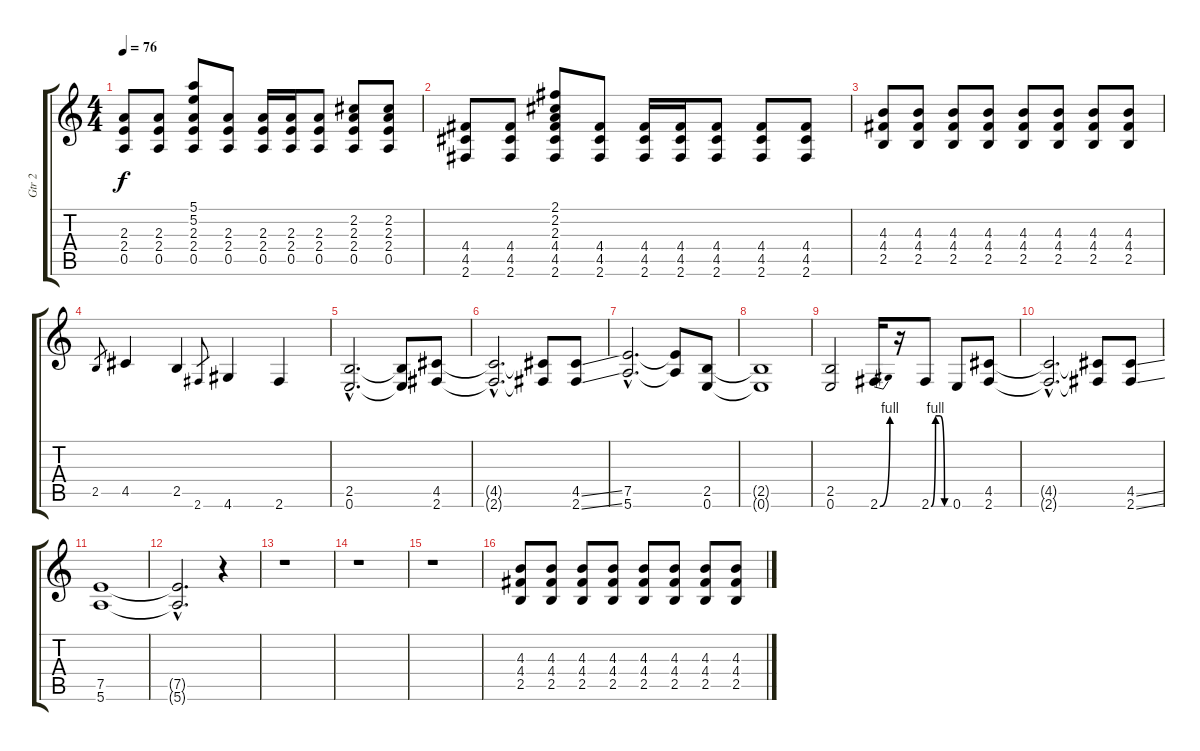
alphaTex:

\track ("Gtr 2" "Gtr 2") {instrument distortionguitar}
\staff {score tabs}
\tuning (E4 B3 G3 D3 A2 E2) {hide}
\ts (4 4)
\tempo 76
\clef g2
\ks c
(2.3 2.4 0.5).8{dy f} (2.3 2.4 0.5).8 (5.1 5.2 2.3 2.4 0.5).8 (2.3 2.4 0.5).8 (2.3 2.4 0.5).16 (2.3 2.4 0.5).16 (2.3 2.4 0.5).8 (2.2 2.3 2.4 0.5).8 (2.2 2.3 2.4 0.5).8 |
(4.4 4.5 2.6).8 (4.4 4.5 2.6).8 (2.1 2.2 2.3 4.4 4.5 2.6).8 (4.4 4.5 2.6).8 (4.4 4.5 2.6).16 (4.4 4.5 2.6).16 (4.4 4.5 2.6).8 (4.4 4.5 2.6).8 (4.4 4.5 2.6).8 |
(4.3 4.4 2.5).8 (4.3 4.4 2.5).8 (4.3 4.4 2.5).8 (4.3 4.4 2.5).8 (4.3 4.4 2.5).8 (4.3 4.4 2.5).8 (4.3 4.4 2.5).8 (4.3 4.4 2.5).8 |
2.5.8{gr} 4.5.4 2.5.4 2.6.8{gr} 4.6.4 2.6.4 |
(2.5{hac} 0.6{hac}).2{d} (2.5{t} 0.6{t}).8 (4.5 2.6).8 |
(4.5{hac t} 2.6{hac t}).2{d} (4.5{t} 2.6{t}).8 (4.5{ss} 2.6{ss}).8 |
(7.5{hac} 5.6{hac}).2{d} (7.5{t} 5.6{t}).8 (2.5 0.6).8 |
(2.5{t} 0.6{t}).1 |
(2.5 0.6).2 2.6{be (bend 0 0 60 4)}.16 r.16 2.6{be (custom 0 0 15 4 30 4 45 0 60 0)}.8 0.6.8 (4.5 2.6).8 |
(4.5{hac t} 2.6{hac t}).2{d} (4.5{t} 2.6{t}).8 (4.5{ss} 2.6{ss}).8 |
(7.5 5.6).1 |
(7.5{hac t} 5.6{hac t}).2{d} r.4 |
r.1 |
r.1 |
r.1 |
(4.3 4.4 2.5).8 (4.3 4.4 2.5).8 (4.3 4.4 2.5).8 (4.3 4.4 2.5).8 (4.3 4.4 2.5).8 (4.3 4.4 2.5).8 (4.3 4.4 2.5).8 (4.3 4.4 2.5).8
